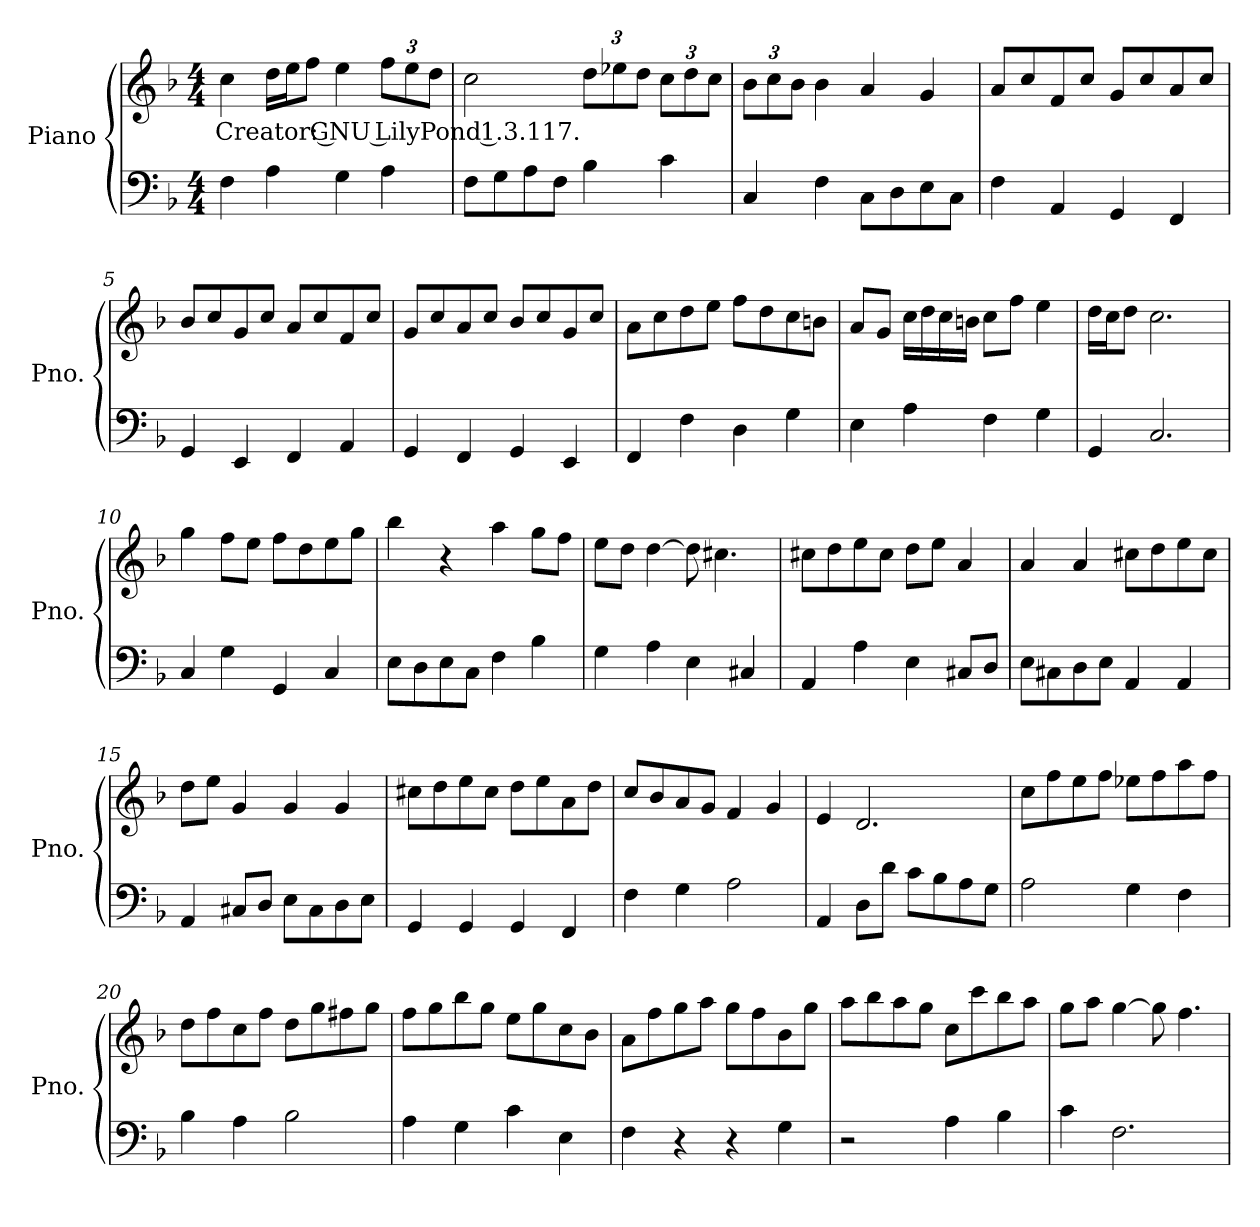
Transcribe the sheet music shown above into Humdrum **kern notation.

**kern	**kern	**text
*part2	*part1	*part1
*staff2	*staff1	*staff1
*I"Piano	*I"Piano	*
*I'Pno.	*I'Pno.	*
*clefF4	*clefG2	*
*k[b-]	*k[b-]	*
*M4/4	*M4/4	*
*MM120	*MM120	*
=1	=1	=1
!	!	!LO:LY:b
4F\	4cc\	Creator: GNU LilyPond 1.3.117.
4A\	16dd\LL	.
.	16ee\J	.
.	8ff\J	.
4G\	4ee\	.
*	*Xbrackettup	*
4A\	12ff\L	.
.	12ee\	.
.	12dd\J	.
=2	=2	=2
8F\L	2cc\	.
8G\	.	.
8A\	.	.
8F\J	.	.
4B-\	12dd\L	.
.	12ee-X\	.
.	12dd\J	.
4c\	12cc\L	.
.	12dd\	.
.	12cc\J	.
!!LO:LB:g=z
=3	=3	=3
4C/	12b-\L	.
.	12cc\	.
.	12b-\J	.
4F\	4b-\	.
8C\L	4a/	.
8D\	.	.
8E\	4g/	.
8C\J	.	.
=4	=4	=4
4F\	8a/L	.
.	8cc/	.
4AA/	8f/	.
.	8cc/J	.
4GG/	8g/L	.
.	8cc/	.
4FF/	8a/	.
.	8cc/J	.
=5	=5	=5
4GG/	8b-/L	.
.	8cc/	.
4EE/	8g/	.
.	8cc/J	.
4FF/	8a/L	.
.	8cc/	.
4AA/	8f/	.
.	8cc/J	.
=6	=6	=6
4GG/	8g/L	.
.	8cc/	.
4FF/	8a/	.
.	8cc/J	.
4GG/	8b-/L	.
.	8cc/	.
4EE/	8g/	.
.	8cc/J	.
=7	=7	=7
4FF/	8a\L	.
.	8cc\	.
4F\	8dd\	.
.	8ee\J	.
4D\	8ff\L	.
.	8dd\	.
4G\	8cc\	.
.	8bn\J	.
!!LO:LB:g=z
=8	=8	=8
4E\	8a/L	.
.	8g/J	.
4A\	16cc\LL	.
.	16dd\	.
.	16cc\	.
.	16bn\JJ	.
4F\	8cc\L	.
.	8ff\J	.
4G\	4ee\	.
=9	=9	=9
4GG/	16dd\LL	.
.	16cc\J	.
.	8dd\J	.
2.C/	2.cc\	.
=10	=10	=10
4C/	4gg\	.
4G\	8ff\L	.
.	8ee\J	.
4GG/	8ff\L	.
.	8dd\	.
4C/	8ee\	.
.	8gg\J	.
=11	=11	=11
8E\L	4bb-\	.
8D\	.	.
8E\	4r	.
8C\J	.	.
4F\	4aa\	.
4B-\	8gg\L	.
.	8ff\J	.
=12	=12	=12
4G\	8ee\L	.
.	8dd\J	.
4A\	[4dd\	.
4E\	8dd\]	.
.	4.cc#X\	.
4C#X/	.	.
!!LO:LB:g=z
=13	=13	=13
4AA/	8cc#X\L	.
.	8dd\	.
4A\	8ee\	.
.	8cc#\J	.
4E\	8dd\L	.
.	8ee\J	.
8C#X/L	4a/	.
8D/J	.	.
=14	=14	=14
8E\L	4a/	.
8C#X\	.	.
8D\	4a/	.
8E\J	.	.
4AA/	8cc#X\L	.
.	8dd\	.
4AA/	8ee\	.
.	8cc#\J	.
=15	=15	=15
4AA/	8dd\L	.
.	8ee\J	.
8C#X/L	4g/	.
8D/J	.	.
8E\L	4g/	.
8C#\	.	.
8D\	4g/	.
8E\J	.	.
=16	=16	=16
4GG/	8cc#X\L	.
.	8dd\	.
4GG/	8ee\	.
.	8cc#\J	.
4GG/	8dd\L	.
.	8ee\	.
4FF/	8a\	.
.	8dd\J	.
=17	=17	=17
4F\	8cc/L	.
.	8b-/	.
4G\	8a/	.
.	8g/J	.
2A\	4f/	.
.	4g/	.
!!LO:LB:g=z
=18	=18	=18
4AA/	4e/	.
8D\L	2.d/	.
8d\J	.	.
8c\L	.	.
8B-\	.	.
8A\	.	.
8G\J	.	.
=19	=19	=19
2A\	8cc\L	.
.	8ff\	.
.	8ee\	.
.	8ff\J	.
4G\	8ee-X\L	.
.	8ff\	.
4F\	8aa\	.
.	8ff\J	.
=20	=20	=20
4B-\	8dd\L	.
.	8ff\	.
4A\	8cc\	.
.	8ff\J	.
2B-\	8dd\L	.
.	8gg\	.
.	8ff#X\	.
.	8gg\J	.
=21	=21	=21
4A\	8ff\L	.
.	8gg\	.
4G\	8bb-\	.
.	8gg\J	.
4c\	8ee\L	.
.	8gg\	.
4E\	8cc\	.
.	8b-\J	.
=22	=22	=22
4F\	8a\L	.
.	8ff\	.
4r	8gg\	.
.	8aa\J	.
4r	8gg\L	.
.	8ff\	.
4G\	8b-\	.
.	8gg\J	.
!!LO:LB:g=z
=23	=23	=23
2r	8aa\L	.
.	8bb-\	.
.	8aa\	.
.	8gg\J	.
4A\	8cc\L	.
.	8ccc\	.
4B-\	8bb-\	.
.	8aa\J	.
=24	=24	=24
4c\	8gg\L	.
.	8aa\J	.
2.F\	[4gg\	.
.	8gg\]	.
.	4.ff\	.
=	=	=
*-	*-	*-
